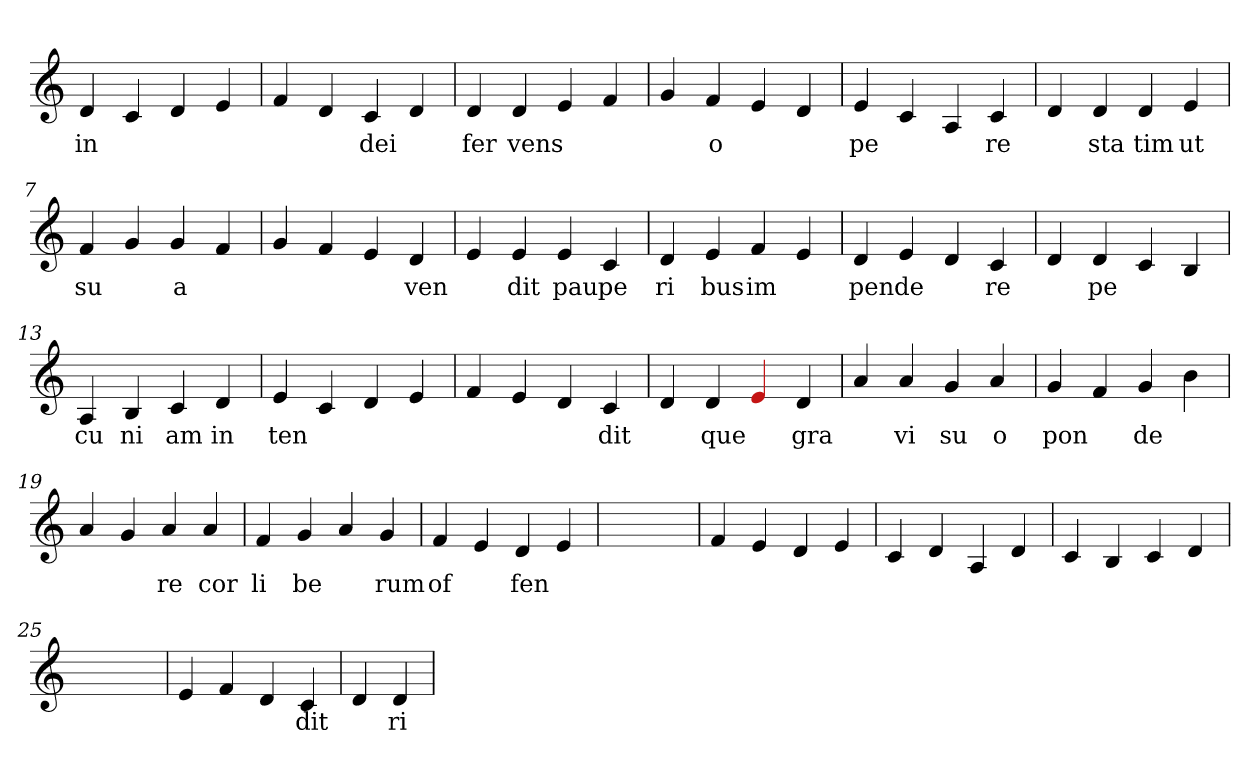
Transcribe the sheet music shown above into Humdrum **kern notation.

**kern	**text
*part1	*part1
*staff1	*staff1
*clefG2	*
=1	=1
4d	in
4c	.
4d	.
4e	.
=2	=2
4f	.
4d	.
4c	dei
4d	.
=3	=3
4d	fer
4d	vens
4e	.
4f	.
=4	=4
4g	.
4f	o
4e	.
4d	.
=5	=5
4e	pe
4c	.
4A	.
4c	re
=6	=6
4d	.
4d	sta
4d	tim
4e	ut
=7	=7
4f	su
4g	.
4g	a
4f	.
=8	=8
4g	.
4f	.
4e	.
4d	ven
=9	=9
4e	.
4e	dit
4e	pau
4c	pe
=10	=10
4d	ri
4e	bus
4f	im
4e	.
=11	=11
4d	pen
4e	de
4d	.
4c	re
=12	=12
4d	.
4d	pe
4c	.
4B	.
=13	=13
4A	cu
4B	ni
4c	am
4d	in
=14	=14
4e	ten
4c	.
4d	.
4e	.
=15	=15
4f	.
4e	.
4d	.
4c	dit
=16	=16
4d	.
4d	que
4Re	.
4d	gra
=17	=17
4a	.
4a	vi
4g	su
4a	o
=18	=18
4g	pon
4f	.
4g	de
4b	.
=19	=19
4a	.
4g	.
4a	re
4a	cor
=20	=20
4f	li
4g	be
4a	.
4g	rum
=21	=21
4f	of
4e	.
4d	fen
4e	.
=22	=22
1ryy	.
=22	=22
4f	.
4e	.
4d	.
4e	.
=23	=23
4c	.
4d	.
4A	.
4d	.
=24	=24
4c	.
4B	.
4c	.
4d	.
=25	=25
1ryy	.
=25	=25
4e	.
4f	.
4d	.
4c	dit
=26	=26
4d	.
4d	ri
=	=
*-	*-
